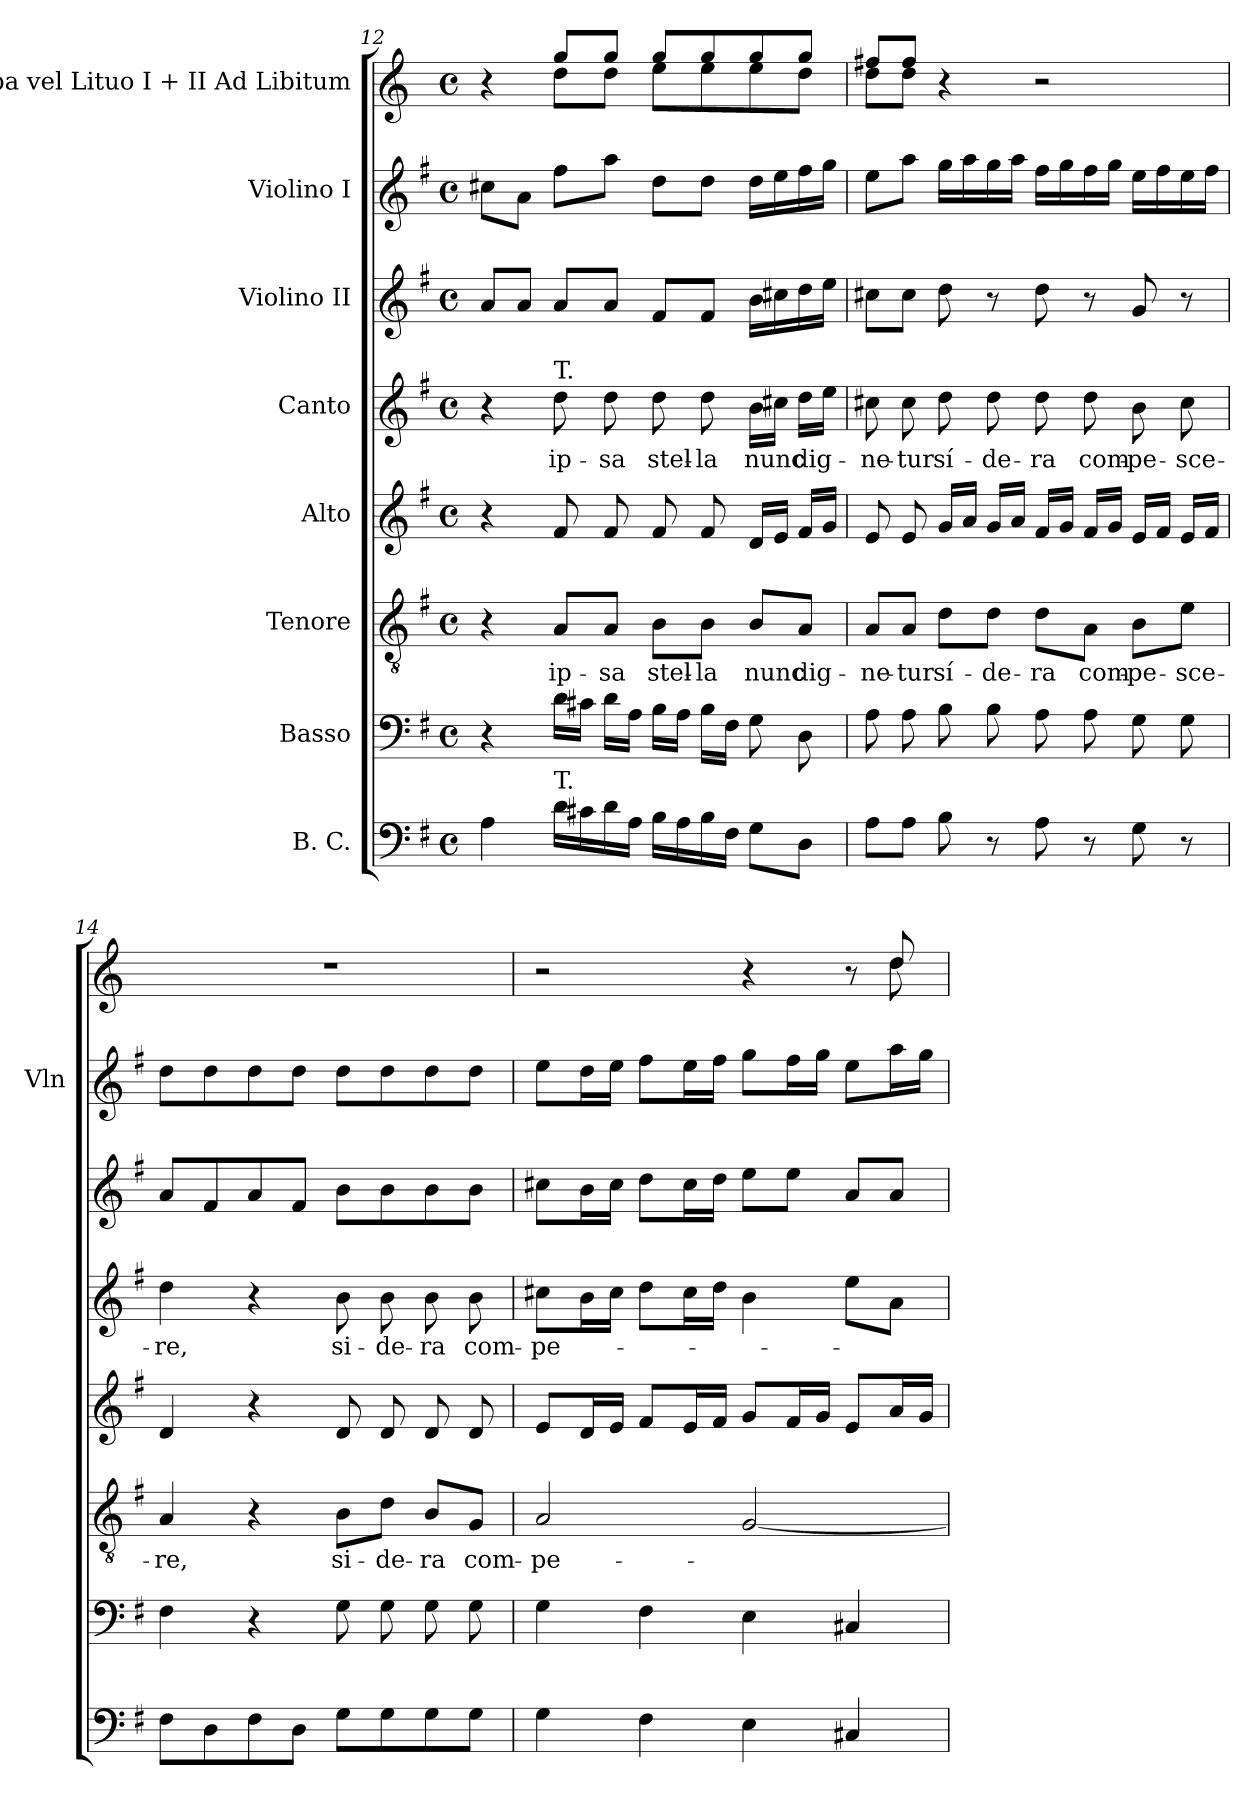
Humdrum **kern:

**kern	**kern	**kern	**text	**kern	**kern	**text	**kern	**kern	**kern
*part8	*part7	*part6	*part6	*part5	*part4	*part4	*part3	*part2	*part1
*staff8	*staff7	*staff6	*staff6	*staff5	*staff4	*staff4	*staff3	*staff2	*staff1
*I"B. C.	*I"Basso	*I"Tenore	*	*I"Alto	*I"Canto	*	*I"Violino II	*I"Violino I	*I"Tuba vel Lituo I + II Ad Libitum
*	*	*	*	*	*	*	*	*I'Vln	*
!!LO:LB:g=z
*clefF4	*clefF4	*clefGv2	*	*clefG2	*clefG2	*	*clefG2	*clefG2	*clefG2
*	*	*	*	*	*	*	*	*	*ITrd3c5
*k[f#]	*k[f#]	*k[f#]	*	*k[f#]	*k[f#]	*	*k[f#]	*k[f#]	*k[f#]
*M4/4	*M4/4	*M4/4	*	*M4/4	*M4/4	*	*M4/4	*M4/4	*M4/4
*met(c)	*met(c)	*met(c)	*	*met(c)	*met(c)	*	*met(c)	*met(c)	*met(c)
=12	=12	=12	=12	=12	=12	=12	=12	=12	=12
*	*	*	*	*	*	*	*	*	*^
4A\	4r	4r	.	4r	4r	.	8a/L	8cc#X\L	4r	4ryy
.	.	.	.	.	.	.	8a/J	8a\J	.	.
!	!	!	!	!	!LO:TX:a:t=T.	!	!	!	!	!
!LO:TX:a:t=T.	!	!	!	!	!	!	!	!	!	!
!	!	!	!LO:LY:b	!	!	!LO:LY:b	!	!	!	!
16d\LL	16d\LL	8A/L	ip-	8f#/	8dd\	ip-	8a/L	8ff#\L	8dd/L	8a\L
16c#X\	16c#X\JJ	.	.	.	.	.	.	.	.	.
!	!	!	!LO:LY:b	!	!	!LO:LY:b	!	!	!	!
16d\	16d\LL	8A/J	-sa	8f#/	8dd\	-sa	8a/J	8aa\J	8dd/J	8a\J
16A\JJ	16A\JJ	.	.	.	.	.	.	.	.	.
!	!	!	!LO:LY:b	!	!	!LO:LY:b	!	!	!	!
16B\LL	16B\LL	8B\L	stel-	8f#/	8dd\	stel-	8f#/L	8dd\L	8dd/L	8b\L
16A\	16A\JJ	.	.	.	.	.	.	.	.	.
!	!	!	!LO:LY:b	!	!	!LO:LY:b	!	!	!	!
16B\	16B\LL	8B\J	-la	8f#/	8dd\	-la	8f#/J	8dd\J	8dd/	8b\
16F#\JJ	16F#\JJ	.	.	.	.	.	.	.	.	.
!	!	!	!LO:LY:b	!	!	!LO:LY:b	!	!	!	!
8G\L	8G\	8B/L	nunc	16d/LL	16b\LL	nunc	16b\LL	16dd\LL	8dd/	8b\
.	.	.	.	16e/JJ	16cc#X\JJ	.	16cc#X\	16ee\	.	.
!	!	!	!LO:LY:b	!	!	!LO:LY:b	!	!	!	!
8D\J	8D\	8A/J	dig-	16f#/LL	16dd\LL	dig-	16dd\	16ff#\	8dd/J	8a\J
.	.	.	.	16g/JJ	16ee\JJ	.	16ee\JJ	16gg\JJ	.	.
=13	=13	=13	=13	=13	=13	=13	=13	=13	=13	=13
!	!	!	!LO:LY:b	!	!	!LO:LY:b	!	!	!	!
8A\L	8A\	8A/L	-ne-	8e/	8cc#X\	-ne-	8cc#X\L	8ee\L	8cc#X/L	8a\L
!	!	!	!LO:LY:b	!	!	!LO:LY:b	!	!	!	!
8A\J	8A\	8A/J	-tur	8e/	8cc#\	-tur	8cc#\J	8aa\J	8cc#/J	8a\J
!	!	!	!LO:LY:b	!	!	!LO:LY:b	!	!	!	!
8B\	8B\	8d\L	sí-	16g/LL	8dd\	sí-	8dd\	16gg\LL	4r	4ryy
.	.	.	.	16a/JJ	.	.	.	16aa\	.	.
!	!	!	!LO:LY:b	!	!	!LO:LY:b	!	!	!	!
8r	8B\	8d\J	-de-	16g/LL	8dd\	-de-	8r	16gg\	.	.
.	.	.	.	16a/JJ	.	.	.	16aa\JJ	.	.
!	!	!	!LO:LY:b	!	!	!LO:LY:b	!	!	!	!
8A\	8A\	8d\L	-ra	16f#/LL	8dd\	-ra	8dd\	16ff#\LL	2r	2ryy
.	.	.	.	16g/JJ	.	.	.	16gg\	.	.
!	!	!	!LO:LY:b	!	!	!LO:LY:b	!	!	!	!
8r	8A\	8A\J	com-	16f#/LL	8dd\	com-	8r	16ff#\	.	.
.	.	.	.	16g/JJ	.	.	.	16gg\JJ	.	.
!	!	!	!LO:LY:b	!	!	!LO:LY:b	!	!	!	!
8G\	8G\	8B\L	-pe-	16e/LL	8b\	-pe-	8g/	16ee\LL	.	.
.	.	.	.	16f#/JJ	.	.	.	16ff#\	.	.
!	!	!	!LO:LY:b	!	!	!LO:LY:b	!	!	!	!
8r	8G\	8e\J	-sce-	16e/LL	8cc#\	-sce-	8r	16ee\	.	.
.	.	.	.	16f#/JJ	.	.	.	16ff#\JJ	.	.
*	*	*	*	*	*	*	*	*	*v	*v
!!LO:PB:g=z
=14	=14	=14	=14	=14	=14	=14	=14	=14	=14
!	!	!	!LO:LY:b	!	!	!LO:LY:b	!	!	!
8F#\L	4F#\	4A/	-re,	4d/	4dd\	-re,	8a/L	8dd\L	1r
8D\	.	.	.	.	.	.	8f#/	8dd\	.
8F#\	4r	4r	.	4r	4r	.	8a/	8dd\	.
8D\J	.	.	.	.	.	.	8f#/J	8dd\J	.
!	!	!	!LO:LY:b	!	!	!LO:LY:b	!	!	!
8G\L	8G\	8B\L	si-	8d/	8b\	si-	8b\L	8dd\L	.
!	!	!	!LO:LY:b	!	!	!LO:LY:b	!	!	!
8G\	8G\	8d\J	-de-	8d/	8b\	-de-	8b\	8dd\	.
!	!	!	!LO:LY:b	!	!	!LO:LY:b	!	!	!
8G\	8G\	8B/L	-ra	8d/	8b\	-ra	8b\	8dd\	.
!	!	!	!LO:LY:b	!	!	!LO:LY:b	!	!	!
8G\J	8G\	8G/J	com-	8d/	8b\	com-	8b\J	8dd\J	.
=15	=15	=15	=15	=15	=15	=15	=15	=15	=15
!	!	!	!LO:LY:b	!	!	!LO:LY:b	!	!	!
*	*	*	*	*	*	*	*	*	*^
4G\	4G\	2A/	-pe-	8e/L	8cc#X\L	-pe-	8cc#X\L	8ee\L	2r	2ryy
.	.	.	.	16d/L	16b\L	.	16b\L	16dd\L	.	.
.	.	.	.	16e/JJ	16cc#\JJ	.	16cc#\JJ	16ee\JJ	.	.
4F#\	4F#\	.	.	8f#/L	8dd\L	.	8dd\L	8ff#\L	.	.
.	.	.	.	16e/L	16cc#\L	.	16cc#\L	16ee\L	.	.
.	.	.	.	16f#/JJ	16dd\JJ	.	16dd\JJ	16ff#\JJ	.	.
4E\	4E\	[2G/	.	8g/L	4b\	.	8ee\L	8gg\L	4r	4ryy
.	.	.	.	16f#/L	.	.	8ee\J	16ff#\L	.	.
.	.	.	.	16g/JJ	.	.	.	16gg\JJ	.	.
4C#X/	4C#X/	.	.	8e/L	8ee\L	.	8a/L	8ee\L	8r	8ryy
.	.	.	.	16a/L	8a\J	.	8a/J	16aa\L	8a/	8a\
.	.	.	.	16g/JJ	.	.	.	16gg\JJ	.	.
*	*	*	*	*	*	*	*	*	*v	*v
=	=	=	=	=	=	=	=	=	=
*-	*-	*-	*-	*-	*-	*-	*-	*-	*-
